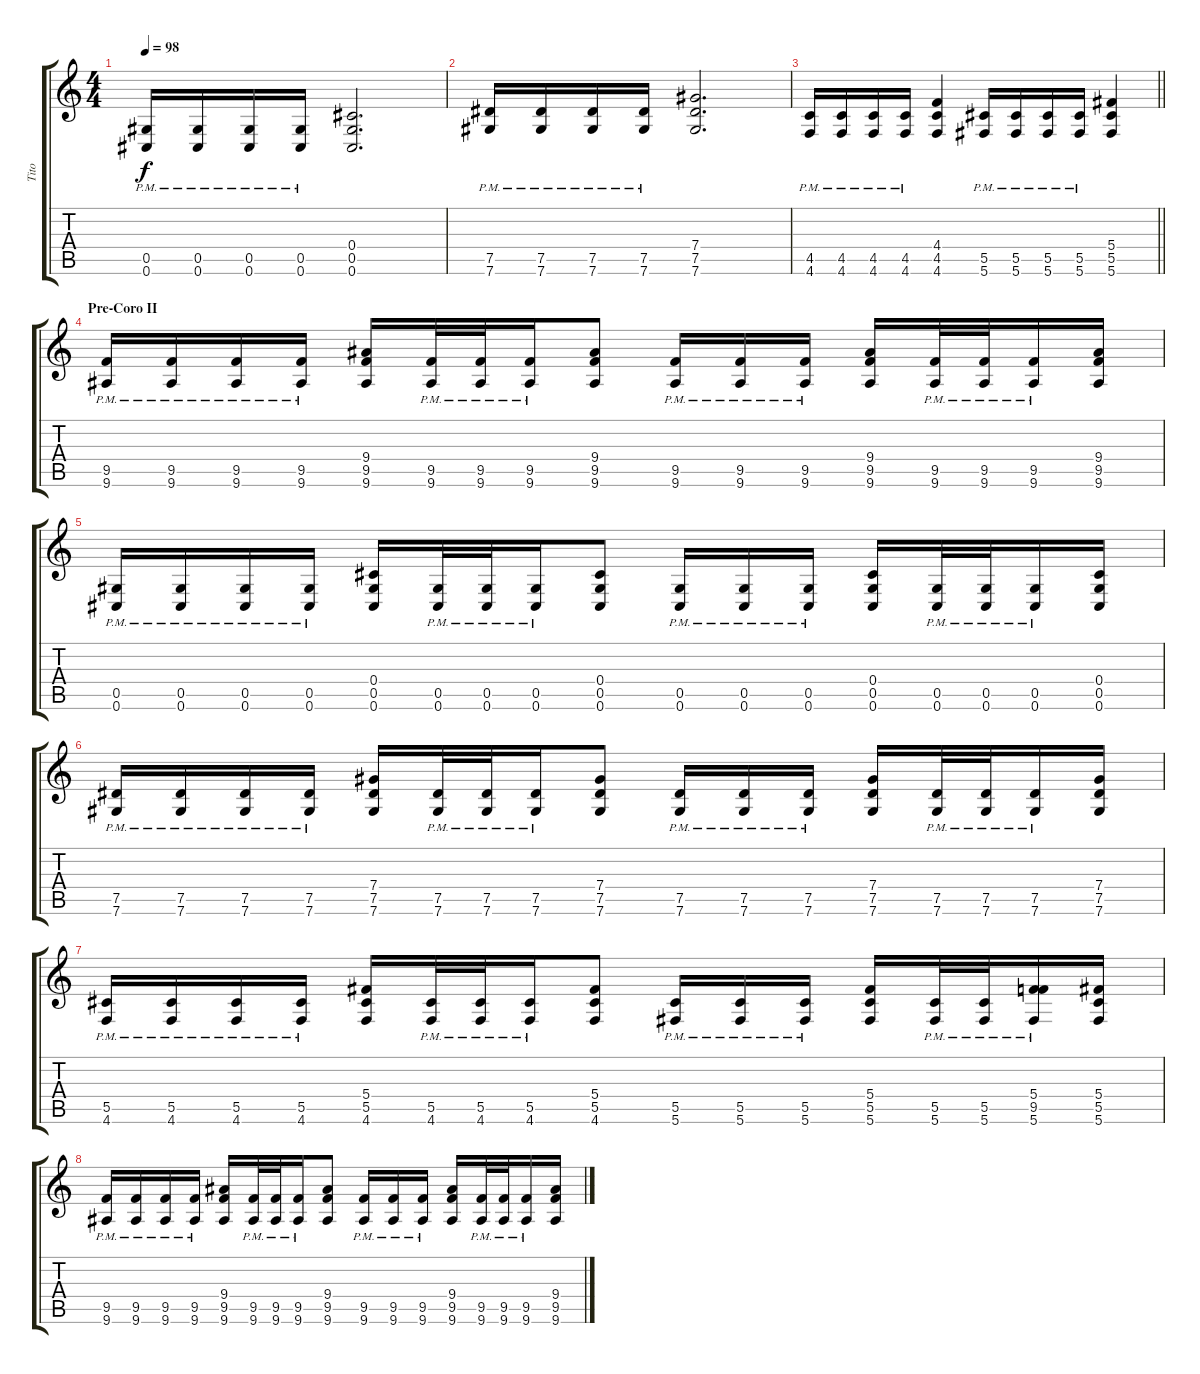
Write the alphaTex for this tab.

\track ("Tito" "Tito") {instrument distortionguitar}
\staff {score tabs}
\tuning (Eb4 Bb3 Gb3 Db3 Ab2 Db2) {hide}
\ts (4 4)
\tempo 98
\clef g2
\ks c
(0.5{pm} 0.6{pm}).16{dy f} (0.5{pm} 0.6{pm}).16 (0.5{pm} 0.6{pm}).16 (0.5{pm} 0.6{pm}).16 (0.4 0.5 0.6).2{d} |
(7.5{pm} 7.6{pm}).16 (7.5{pm} 7.6{pm}).16 (7.5{pm} 7.6{pm}).16 (7.5{pm} 7.6{pm}).16 (7.4 7.5 7.6).2{d} |
\barLineRight lightlight
(4.5{pm} 4.6{pm}).16 (4.5{pm} 4.6{pm}).16 (4.5{pm} 4.6{pm}).16 (4.5{pm} 4.6{pm}).16 (4.4 4.5 4.6).4 (5.5{pm} 5.6{pm}).16 (5.5{pm} 5.6{pm}).16 (5.5{pm} 5.6{pm}).16 (5.5{pm} 5.6{pm}).16 (5.4 5.5 5.6).4 |
\section ("" "Pre-Coro II")
(9.5{pm} 9.6{pm}).16 (9.5{pm} 9.6{pm}).16 (9.5{pm} 9.6{pm}).16 (9.5{pm} 9.6{pm}).16 (9.4 9.5 9.6).16 (9.5{pm} 9.6{pm}).32 (9.5{pm} 9.6{pm}).32 (9.5{pm} 9.6{pm}).16 (9.4 9.5 9.6).8 (9.5{pm} 9.6{pm}).16 (9.5{pm} 9.6{pm}).16 (9.5{pm} 9.6{pm}).16 (9.4 9.5 9.6).16 (9.5{pm} 9.6{pm}).32 (9.5{pm} 9.6{pm}).32 (9.5{pm} 9.6{pm}).16 (9.4 9.5 9.6).16 |
(0.5{pm} 0.6{pm}).16 (0.5{pm} 0.6{pm}).16 (0.5{pm} 0.6{pm}).16 (0.5{pm} 0.6{pm}).16 (0.4 0.5 0.6).16 (0.5{pm} 0.6{pm}).32 (0.5{pm} 0.6{pm}).32 (0.5{pm} 0.6{pm}).16 (0.4 0.5 0.6).8 (0.5{pm} 0.6{pm}).16 (0.5{pm} 0.6{pm}).16 (0.5{pm} 0.6{pm}).16 (0.4 0.5 0.6).16 (0.5{pm} 0.6{pm}).32 (0.5{pm} 0.6{pm}).32 (0.5{pm} 0.6{pm}).16 (0.4 0.5 0.6).16 |
(7.5{pm} 7.6{pm}).16 (7.5{pm} 7.6{pm}).16 (7.5{pm} 7.6{pm}).16 (7.5{pm} 7.6{pm}).16 (7.4 7.5 7.6).16 (7.5{pm} 7.6{pm}).32 (7.5{pm} 7.6{pm}).32 (7.5{pm} 7.6{pm}).16 (7.4 7.5 7.6).8 (7.5{pm} 7.6{pm}).16 (7.5{pm} 7.6{pm}).16 (7.5{pm} 7.6{pm}).16 (7.4 7.5 7.6).16 (7.5{pm} 7.6{pm}).32 (7.5{pm} 7.6{pm}).32 (7.5{pm} 7.6{pm}).16 (7.4 7.5 7.6).16 |
(5.5{pm} 4.6{pm}).16 (5.5{pm} 4.6{pm}).16 (5.5{pm} 4.6{pm}).16 (5.5{pm} 4.6{pm}).16 (5.4 5.5 4.6).16 (5.5{pm} 4.6{pm}).32 (5.5{pm} 4.6{pm}).32 (5.5{pm} 4.6{pm}).16 (5.4 5.5 4.6).8 (5.5{pm} 5.6{pm}).16 (5.5{pm} 5.6{pm}).16 (5.5{pm} 5.6{pm}).16 (5.4 5.5 5.6).16 (5.5{pm} 5.6{pm}).32 (5.5{pm} 5.6{pm}).32 (5.4 9.5{pm} 5.6{pm}).16 (5.4 5.5 5.6).16 |
(9.5{pm} 9.6{pm}).16 (9.5{pm} 9.6{pm}).16 (9.5{pm} 9.6{pm}).16 (9.5{pm} 9.6{pm}).16 (9.4 9.5 9.6).16 (9.5{pm} 9.6{pm}).32 (9.5{pm} 9.6{pm}).32 (9.5{pm} 9.6{pm}).16 (9.4 9.5 9.6).8 (9.5{pm} 9.6{pm}).16 (9.5{pm} 9.6{pm}).16 (9.5{pm} 9.6{pm}).16 (9.4 9.5 9.6).16 (9.5{pm} 9.6{pm}).32 (9.5{pm} 9.6{pm}).32 (9.5{pm} 9.6{pm}).16 (9.4 9.5 9.6).16
